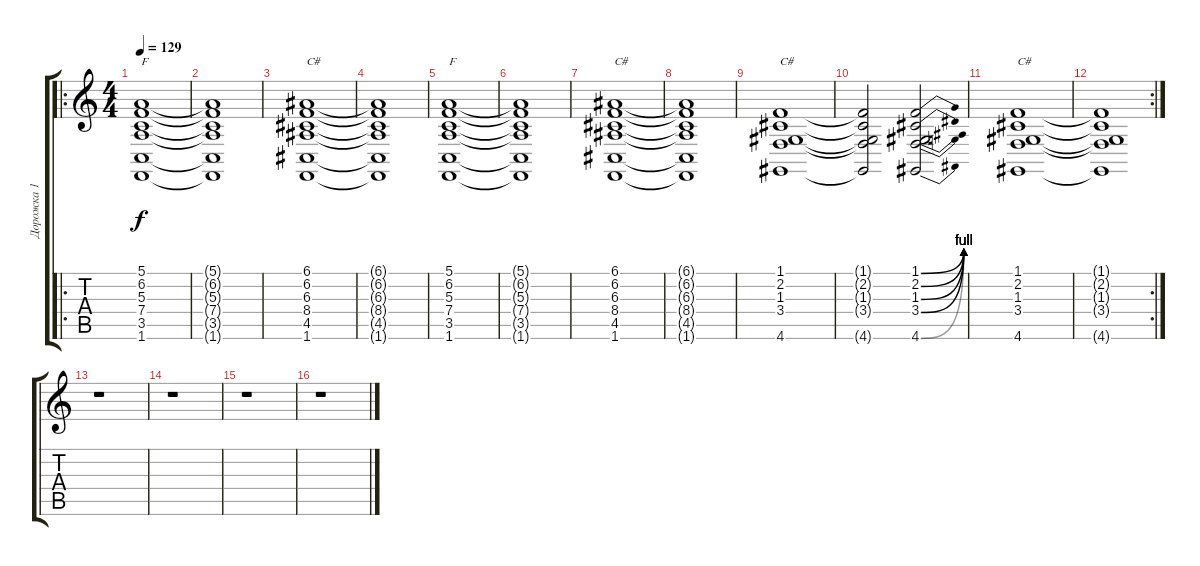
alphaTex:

\track ("Дорожка 1" "Дорожка 1") {instrument stringensemble1}
\staff {score tabs}
\tuning (E4 B3 G3 D3 A2 E2) {hide}
\ro
\ts (4 4)
\tempo 129
\clef g2
\ks c
(5.1 6.2 5.3 7.4 3.5 1.6).1{txt "F" dy f instrument stringensemble1} |
(5.1{t} 6.2{t} 5.3{t} 7.4{t} 3.5{t} 1.6{t}).1 |
(6.1 6.2 6.3 8.4 4.5 1.6).1{txt "C#"} |
(6.1{t} 6.2{t} 6.3{t} 8.4{t} 4.5{t} 1.6{t}).1 |
(5.1 6.2 5.3 7.4 3.5 1.6).1{txt "F"} |
(5.1{t} 6.2{t} 5.3{t} 7.4{t} 3.5{t} 1.6{t}).1 |
(6.1 6.2 6.3 8.4 4.5 1.6).1{txt "C#"} |
(6.1{t} 6.2{t} 6.3{t} 8.4{t} 4.5{t} 1.6{t}).1 |
(1.1 2.2 1.3 3.4 4.6).1{txt "C#"} |
(1.1{t} 2.2{t} 1.3{t} 3.4{t} 4.6{t}).2 (1.1{be (bend 0 0 60 4)} 2.2{be (bend 0 0 60 4)} 1.3{be (bend 0 0 60 4)} 3.4{be (bend 0 0 60 4)} 4.6{be (bend 0 0 60 4)}).2 |
(1.1 2.2 1.3 3.4 4.6).1{txt "C#"} |
\rc 2
(1.1{t} 2.2{t} 1.3{t} 3.4{t} 4.6{t}).1 |
r.1 |
r.1 |
r.1 |
r.1
